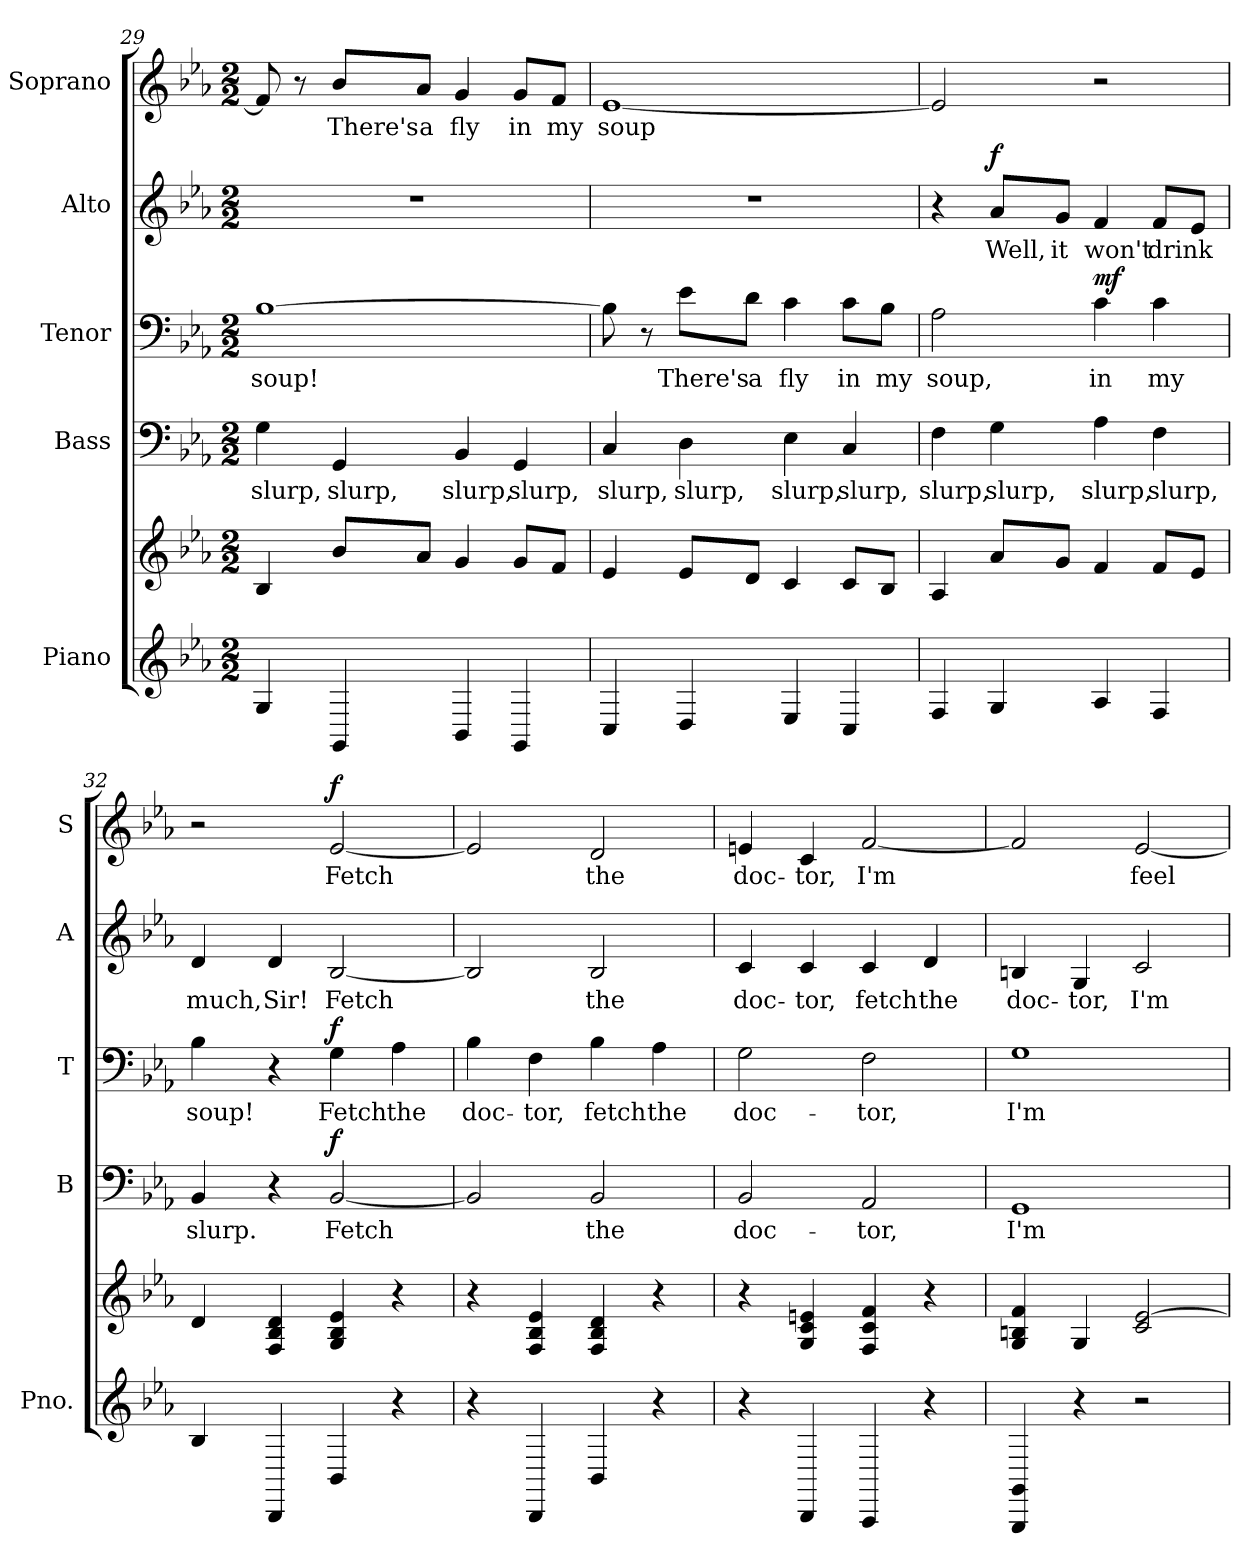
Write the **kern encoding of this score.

**kern	**kern	**kern	**text	**dynam	**kern	**text	**dynam	**kern	**text	**dynam	**kern	**text	**dynam
*part5	*part5	*part4	*part4	*part4	*part3	*part3	*part3	*part2	*part2	*part2	*part1	*part1	*part1
*staff6	*staff5	*staff4	*staff4	*staff4	*staff3	*staff3	*staff3	*staff2	*staff2	*staff2	*staff1	*staff1	*staff1
*I"Piano	*	*I"Bass	*	*	*I"Tenor	*	*	*I"Alto	*	*	*I"Soprano	*	*
*I'Pno.	*	*I'B	*	*	*I'T	*	*	*I'A	*	*	*I'S	*	*
*clefG2	*clefG2	*clefF4	*	*	*clefF4	*	*	*clefG2	*	*	*clefG2	*	*
*k[b-e-a-]	*k[b-e-a-]	*k[b-e-a-]	*	*	*k[b-e-a-]	*	*	*k[b-e-a-]	*	*	*k[b-e-a-]	*	*
*M2/2	*M2/2	*M2/2	*	*	*M2/2	*	*	*M2/2	*	*	*M2/2	*	*
=29	=29	=29	=29	=29	=29	=29	=29	=29	=29	=29	=29	=29	=29
!	!	!	!LO:LY:b	!	!	!LO:LY:b	!	!	!	!	!	!	!
4G/	4B-/	4G\	slurp,	.	[1B-	soup!	.	1r	.	.	8f/]	.	.
.	.	.	.	.	.	.	.	.	.	.	8r	.	.
!	!	!	!LO:LY:b	!	!	!	!	!	!	!	!	!LO:LY:b	!
4GG/	8b-\L	4GG/	slurp,	.	.	.	.	.	.	.	8b-/L	There's	.
!	!	!	!	!	!	!	!	!	!	!	!	!LO:LY:b	!
.	8a-/J	.	.	.	.	.	.	.	.	.	8a-/J	a	.
!	!	!	!LO:LY:b	!	!	!	!	!	!	!	!	!LO:LY:b	!
4BB-/	4g/	4BB-/	slurp,	.	.	.	.	.	.	.	4g/	fly	.
!	!	!	!LO:LY:b	!	!	!	!	!	!	!	!	!LO:LY:b	!
4GG/	8g/L	4GG/	slurp,	.	.	.	.	.	.	.	8g/L	in	.
!	!	!	!	!	!	!	!	!	!	!	!	!LO:LY:b	!
.	8f/J	.	.	.	.	.	.	.	.	.	8f/J	my	.
!!LO:PB:g=z
=30	=30	=30	=30	=30	=30	=30	=30	=30	=30	=30	=30	=30	=30
!	!	!	!LO:LY:b	!	!	!	!	!	!	!	!	!LO:LY:b	!
4C/	4e-/	4C/	slurp,	.	8B-\]	.	.	1r	.	.	[1e-	soup	.
.	.	.	.	.	8r	.	.	.	.	.	.	.	.
!	!	!	!LO:LY:b	!	!	!LO:LY:b	!	!	!	!	!	!	!
4D/	8e-/L	4D\	slurp,	.	8e-\L	There's	.	.	.	.	.	.	.
!	!	!	!	!	!	!LO:LY:b	!	!	!	!	!	!	!
.	8d/J	.	.	.	8d\J	a	.	.	.	.	.	.	.
!	!	!	!LO:LY:b	!	!	!LO:LY:b	!	!	!	!	!	!	!
4E-/	4c/	4E-\	slurp,	.	4c\	fly	.	.	.	.	.	.	.
!	!	!	!LO:LY:b	!	!	!LO:LY:b	!	!	!	!	!	!	!
4C/	8c/L	4C/	slurp,	.	8c\L	in	.	.	.	.	.	.	.
!	!	!	!	!	!	!LO:LY:b	!	!	!	!	!	!	!
.	8B-/J	.	.	.	8B-\J	my	.	.	.	.	.	.	.
=31	=31	=31	=31	=31	=31	=31	=31	=31	=31	=31	=31	=31	=31
!	!	!	!LO:LY:b	!	!	!LO:LY:b	!	!	!	!	!	!	!
4F/	4A-/	4F\	slurp,	.	2A-\	soup,	.	4r	.	.	2e-/]	.	.
!	!	!	!LO:LY:b	!	!	!	!	!	!LO:LY:b	!LO:DY:a	!	!	!
4G/	8a-/L	4G\	slurp,	.	.	.	.	8a-/L	Well,	f	.	.	.
!	!	!	!	!	!	!	!	!	!LO:LY:b	!	!	!	!
.	8g/J	.	.	.	.	.	.	8g/J	it	.	.	.	.
!	!	!	!LO:LY:b	!	!	!LO:LY:b	!LO:DY:a	!	!LO:LY:b	!	!	!	!
4A-/	4f/	4A-\	slurp,	.	4c\	in	mf	4f/	won't	.	2r	.	.
!	!	!	!LO:LY:b	!	!	!LO:LY:b	!	!	!LO:LY:b	!	!	!	!
4F/	8f/L	4F\	slurp,	.	4c\	my	.	8f/L	drink	.	.	.	.
.	8e-/J	.	.	.	.	.	.	8e-/J	.	.	.	.	.
=32	=32	=32	=32	=32	=32	=32	=32	=32	=32	=32	=32	=32	=32
!	!	!	!LO:LY:b	!	!	!LO:LY:b	!	!	!LO:LY:b	!	!	!	!
4B-/	4d/	4BB-/	slurp.	.	4B-\	soup!	.	4d/	much,	.	2r	.	.
!	!	!	!	!	!	!	!	!	!LO:LY:b	!	!	!	!
4BBB-/	4F/ 4B-/ 4d/	4r	.	.	4r	.	.	4d/	Sir!	.	.	.	.
!	!	!	!LO:LY:b	!LO:DY:a	!	!LO:LY:b	!LO:DY:a	!	!LO:LY:b	!	!	!LO:LY:b	!LO:DY:a
4BB-/	4G/ 4B-/ 4e-/	[2BB-/	Fetch	f	4G\	Fetch	f	[2B-/	Fetch	.	[2e-/	Fetch	f
!	!	!	!	!	!	!LO:LY:b	!	!	!	!	!	!	!
4r	4r	.	.	.	4A-\	the	.	.	.	.	.	.	.
=33	=33	=33	=33	=33	=33	=33	=33	=33	=33	=33	=33	=33	=33
!	!	!	!	!	!	!LO:LY:b	!	!	!	!	!	!	!
4r	4r	2BB-/]	.	.	4B-\	doc-	.	2B-/]	.	.	2e-/]	.	.
!	!	!	!	!	!	!LO:LY:b	!	!	!	!	!	!	!
4BBB-/	4F/ 4B-/ 4e-/	.	.	.	4F\	-tor,	.	.	.	.	.	.	.
!	!	!	!LO:LY:b	!	!	!LO:LY:b	!	!	!LO:LY:b	!	!	!LO:LY:b	!
4BB-/	4F/ 4B-/ 4d/	2BB-/	the	.	4B-\	fetch	.	2B-/	the	.	2d/	the	.
!	!	!	!	!	!	!LO:LY:b	!	!	!	!	!	!	!
4r	4r	.	.	.	4A-\	the	.	.	.	.	.	.	.
!!LO:LB:g=z
=34	=34	=34	=34	=34	=34	=34	=34	=34	=34	=34	=34	=34	=34
!	!	!	!LO:LY:b	!	!	!LO:LY:b	!	!	!LO:LY:b	!	!	!LO:LY:b	!
4r	4r	2BB-/	doc-	.	2G\	doc-	.	4c/	doc-	.	4en/	doc-	.
!	!	!	!	!	!	!	!	!	!LO:LY:b	!	!	!LO:LY:b	!
4BBB-/	4G/ 4c/ 4en/	.	.	.	.	.	.	4c/	-tor,	.	4c/	-tor,	.
!	!	!	!LO:LY:b	!	!	!LO:LY:b	!	!	!LO:LY:b	!	!	!LO:LY:b	!
4AAA-/	4F/ 4c/ 4f/	2AA-/	-tor,	.	2F\	-tor,	.	4c/	fetch	.	[2f/	I'm	.
!	!	!	!	!	!	!	!	!	!LO:LY:b	!	!	!	!
4r	4r	.	.	.	.	.	.	4d/	the	.	.	.	.
=35	=35	=35	=35	=35	=35	=35	=35	=35	=35	=35	=35	=35	=35
!	!	!	!LO:LY:b	!LO:DY:a	!	!LO:LY:b	!LO:DY:a	!	!LO:LY:b	!	!	!	!
4GGG/ 4GG/	4G/ 4Bn/ 4f/	1GG	I'm	other-dynamics	1G	I'm	other-dynamics	4Bn/	doc-	.	2f/]	.	.
!	!	!	!	!	!	!	!	!	!LO:LY:b	!	!	!	!
4r	4G/	.	.	.	.	.	.	4G/	-tor,	.	.	.	.
!	!	!	!	!	!	!	!	!	!LO:LY:b	!LO:DY:a	!	!LO:LY:b	!LO:DY:a
2r	2c/ [2e-/	.	.	.	.	.	.	2c/	I'm	other-dynamics	[2e-/	feel	other-dynamics
=	=	=	=	=	=	=	=	=	=	=	=	=	=
*-	*-	*-	*-	*-	*-	*-	*-	*-	*-	*-	*-	*-	*-
